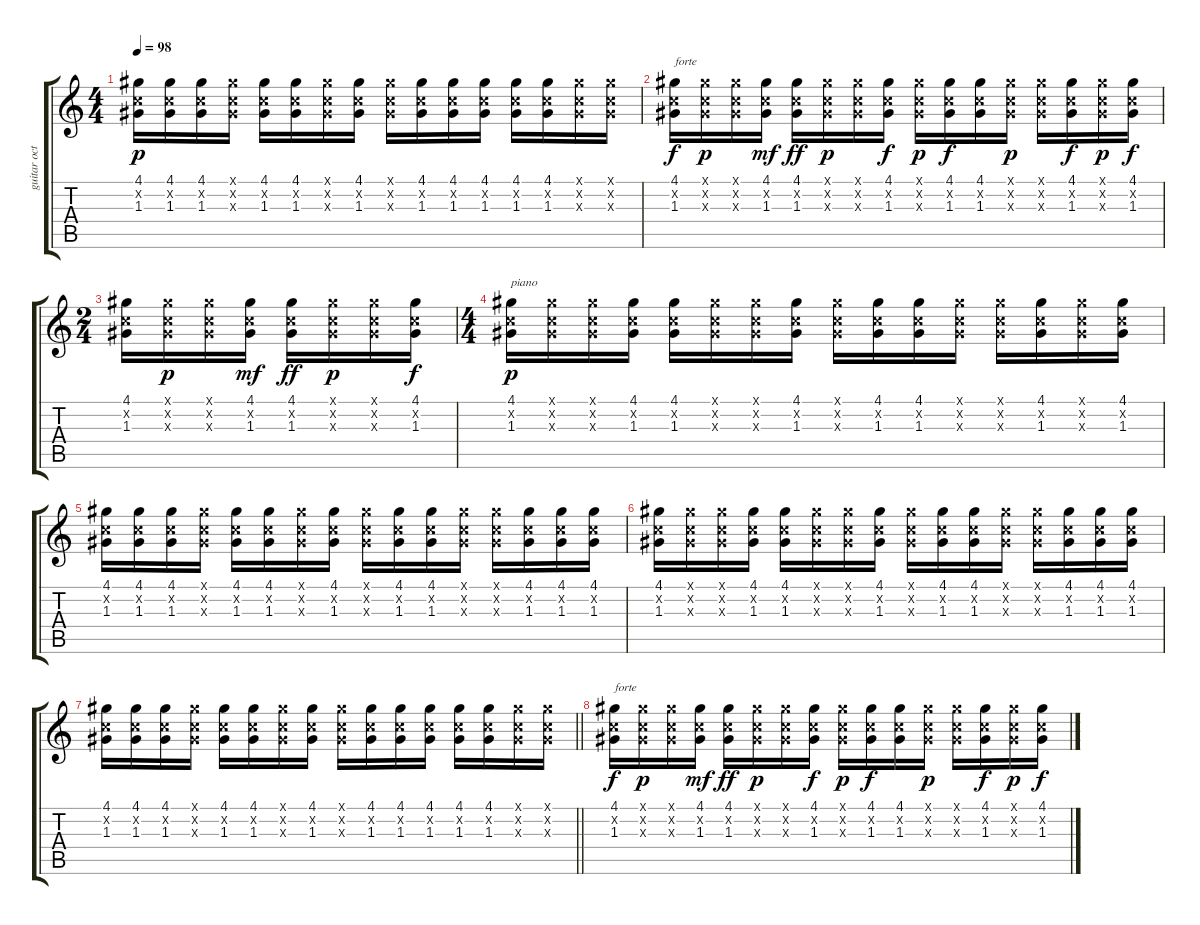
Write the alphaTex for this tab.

\track ("guitar octav" "guitar oct") {instrument electricguitarclean}
\staff {score tabs}
\tuning (E4 B3 G3 D3 A2 E2) {hide}
\ts (4 4)
\tempo 98
\clef g2
\ks c
(4.1 1.2{x} 1.3).16{dy p} (4.1 1.2{x} 1.3).16 (4.1 1.2{x} 1.3).16 (4.1{x} 1.2{x} 1.3{x}).16 (4.1 1.2{x} 1.3).16 (4.1 1.2{x} 1.3).16 (4.1{x} 1.2{x} 1.3{x}).16 (4.1 1.2{x} 1.3).16 (4.1{x} 1.2{x} 1.3{x}).16 (4.1 1.2{x} 1.3).16 (4.1 1.2{x} 1.3).16 (4.1 1.2{x} 1.3).16 (4.1 1.2{x} 1.3).16 (4.1 1.2{x} 1.3).16 (4.1{x} 1.2{x} 1.3{x}).16 (4.1{x} 1.2{x} 1.3{x}).16 |
(4.1 1.2{x} 1.3).16{txt "forte" dy f} (4.1{x} 1.2{x} 1.3{x}).16{dy p} (4.1{x} 1.2{x} 1.3{x}).16 (4.1 1.2{x} 1.3).16{dy mf} (4.1 1.2{x} 1.3).16{dy ff} (4.1{x} 1.2{x} 1.3{x}).16{dy p} (4.1{x} 1.2{x} 1.3{x}).16 (4.1 1.2{x} 1.3).16{dy f} (4.1{x} 1.2{x} 1.3{x}).16{dy p} (4.1 1.2{x} 1.3).16{dy f} (4.1 1.2{x} 1.3).16 (4.1{x} 1.2{x} 1.3{x}).16{dy p} (4.1{x} 1.2{x} 1.3{x}).16 (4.1 1.2{x} 1.3).16{dy f} (4.1{x} 1.2{x} 1.3{x}).16{dy p} (4.1 1.2{x} 1.3).16{dy f} |
\ts (2 4)
(4.1 1.2{x} 1.3).16 (4.1{x} 1.2{x} 1.3{x}).16{dy p} (4.1{x} 1.2{x} 1.3{x}).16 (4.1 1.2{x} 1.3).16{dy mf} (4.1 1.2{x} 1.3).16{dy ff} (4.1{x} 1.2{x} 1.3{x}).16{dy p} (4.1{x} 1.2{x} 1.3{x}).16 (4.1 1.2{x} 1.3).16{dy f} |
\ts (4 4)
(4.1 1.2{x} 1.3).16{txt "piano" dy p} (4.1{x} 1.2{x} 1.3{x}).16 (4.1{x} 1.2{x} 1.3{x}).16 (4.1 1.2{x} 1.3).16 (4.1 1.2{x} 1.3).16 (4.1{x} 1.2{x} 1.3{x}).16 (4.1{x} 1.2{x} 1.3{x}).16 (4.1 1.2{x} 1.3).16 (4.1{x} 1.2{x} 1.3{x}).16 (4.1 1.2{x} 1.3).16 (4.1 1.2{x} 1.3).16 (4.1{x} 1.2{x} 1.3{x}).16 (4.1{x} 1.2{x} 1.3{x}).16 (4.1 1.2{x} 1.3).16 (4.1{x} 1.2{x} 1.3{x}).16 (4.1 1.2{x} 1.3).16 |
(4.1 1.2{x} 1.3).16 (4.1 1.2{x} 1.3).16 (4.1 1.2{x} 1.3).16 (4.1{x} 1.2{x} 1.3{x}).16 (4.1 1.2{x} 1.3).16 (4.1 1.2{x} 1.3).16 (4.1{x} 1.2{x} 1.3{x}).16 (4.1 1.2{x} 1.3).16 (4.1{x} 1.2{x} 1.3{x}).16 (4.1 1.2{x} 1.3).16 (4.1 1.2{x} 1.3).16 (4.1{x} 1.2{x} 1.3{x}).16 (4.1{x} 1.2{x} 1.3{x}).16 (4.1 1.2{x} 1.3).16 (4.1 1.2{x} 1.3).16 (4.1 1.2{x} 1.3).16 |
(4.1 1.2{x} 1.3).16 (4.1{x} 1.2{x} 1.3{x}).16 (4.1{x} 1.2{x} 1.3{x}).16 (4.1 1.2{x} 1.3).16 (4.1 1.2{x} 1.3).16 (4.1{x} 1.2{x} 1.3{x}).16 (4.1{x} 1.2{x} 1.3{x}).16 (4.1 1.2{x} 1.3).16 (4.1{x} 1.2{x} 1.3{x}).16 (4.1 1.2{x} 1.3).16 (4.1 1.2{x} 1.3).16 (4.1{x} 1.2{x} 1.3{x}).16 (4.1{x} 1.2{x} 1.3{x}).16 (4.1 1.2{x} 1.3).16 (4.1 1.2{x} 1.3).16 (4.1 1.2{x} 1.3).16 |
\barLineRight lightlight
(4.1 1.2{x} 1.3).16 (4.1 1.2{x} 1.3).16 (4.1 1.2{x} 1.3).16 (4.1{x} 1.2{x} 1.3{x}).16 (4.1 1.2{x} 1.3).16 (4.1 1.2{x} 1.3).16 (4.1{x} 1.2{x} 1.3{x}).16 (4.1 1.2{x} 1.3).16 (4.1{x} 1.2{x} 1.3{x}).16 (4.1 1.2{x} 1.3).16 (4.1 1.2{x} 1.3).16 (4.1 1.2{x} 1.3).16 (4.1 1.2{x} 1.3).16 (4.1 1.2{x} 1.3).16 (4.1{x} 1.2{x} 1.3{x}).16 (4.1{x} 1.2{x} 1.3{x}).16 |
(4.1 1.2{x} 1.3).16{txt "forte" dy f} (4.1{x} 1.2{x} 1.3{x}).16{dy p} (4.1{x} 1.2{x} 1.3{x}).16 (4.1 1.2{x} 1.3).16{dy mf} (4.1 1.2{x} 1.3).16{dy ff} (4.1{x} 1.2{x} 1.3{x}).16{dy p} (4.1{x} 1.2{x} 1.3{x}).16 (4.1 1.2{x} 1.3).16{dy f} (4.1{x} 1.2{x} 1.3{x}).16{dy p} (4.1 1.2{x} 1.3).16{dy f} (4.1 1.2{x} 1.3).16 (4.1{x} 1.2{x} 1.3{x}).16{dy p} (4.1{x} 1.2{x} 1.3{x}).16 (4.1 1.2{x} 1.3).16{dy f} (4.1{x} 1.2{x} 1.3{x}).16{dy p} (4.1 1.2{x} 1.3).16{dy f}
